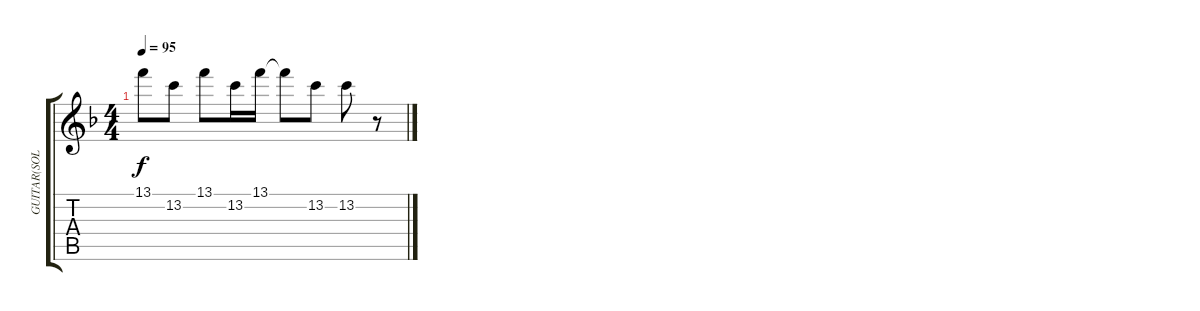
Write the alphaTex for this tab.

\track ("GUITAR(SOLO)" "GUITAR(SOL") {instrument overdrivenguitar}
\staff {score tabs}
\tuning (E4 B3 G3 D3 A2 E2) {hide}
\ts (4 4)
\tempo 95
\clef g2
\ks f
13.1.8{dy f} 13.2.8 13.1.8 13.2.16 13.1.16 13.1{t}.8 13.2.8 13.2.8 r.8
